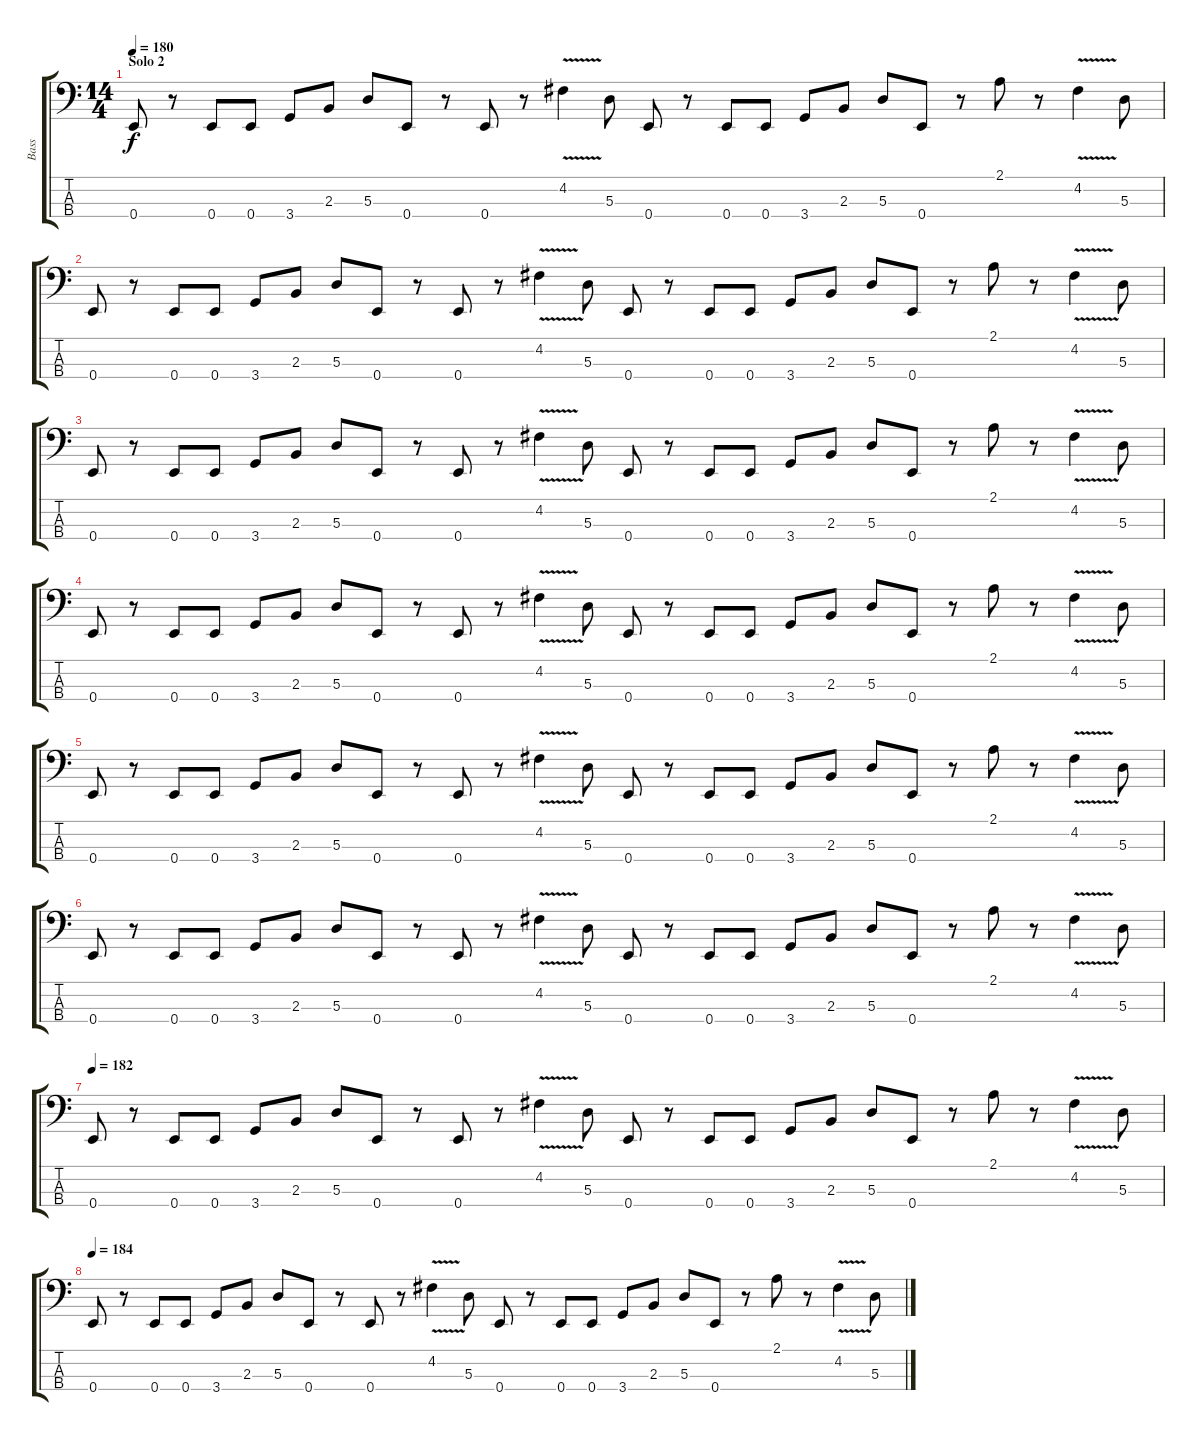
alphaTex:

\track ("Bass" "Bass") {instrument electricbassfinger}
\staff {score tabs}
\tuning (G2 D2 A1 E1) {hide}
\ts (14 4)
\section ("" "Solo 2")
\tempo 180
\clef f4
\ks c
0.4.8{dy f} r.8 0.4.8 0.4.8 3.4.8 2.3.8 5.3.8 0.4.8 r.8 0.4.8 r.8 4.2{v}.4 5.3.8 0.4.8 r.8 0.4.8 0.4.8 3.4.8 2.3.8 5.3.8 0.4.8 r.8 2.1.8 r.8 4.2{v}.4 5.3.8 |
0.4.8 r.8 0.4.8 0.4.8 3.4.8 2.3.8 5.3.8 0.4.8 r.8 0.4.8 r.8 4.2{v}.4 5.3.8 0.4.8 r.8 0.4.8 0.4.8 3.4.8 2.3.8 5.3.8 0.4.8 r.8 2.1.8 r.8 4.2{v}.4 5.3.8 |
0.4.8 r.8 0.4.8 0.4.8 3.4.8 2.3.8 5.3.8 0.4.8 r.8 0.4.8 r.8 4.2{v}.4 5.3.8 0.4.8 r.8 0.4.8 0.4.8 3.4.8 2.3.8 5.3.8 0.4.8 r.8 2.1.8 r.8 4.2{v}.4 5.3.8 |
0.4.8 r.8 0.4.8 0.4.8 3.4.8 2.3.8 5.3.8 0.4.8 r.8 0.4.8 r.8 4.2{v}.4 5.3.8 0.4.8 r.8 0.4.8 0.4.8 3.4.8 2.3.8 5.3.8 0.4.8 r.8 2.1.8 r.8 4.2{v}.4 5.3.8 |
0.4.8 r.8 0.4.8 0.4.8 3.4.8 2.3.8 5.3.8 0.4.8 r.8 0.4.8 r.8 4.2{v}.4 5.3.8 0.4.8 r.8 0.4.8 0.4.8 3.4.8 2.3.8 5.3.8 0.4.8 r.8 2.1.8 r.8 4.2{v}.4 5.3.8 |
0.4.8 r.8 0.4.8 0.4.8 3.4.8 2.3.8 5.3.8 0.4.8 r.8 0.4.8 r.8 4.2{v}.4 5.3.8 0.4.8 r.8 0.4.8 0.4.8 3.4.8 2.3.8 5.3.8 0.4.8 r.8 2.1.8 r.8 4.2{v}.4 5.3.8 |
\tempo 182
0.4.8 r.8 0.4.8 0.4.8 3.4.8 2.3.8 5.3.8 0.4.8 r.8 0.4.8 r.8 4.2{v}.4 5.3.8 0.4.8 r.8 0.4.8 0.4.8 3.4.8 2.3.8 5.3.8 0.4.8 r.8 2.1.8 r.8 4.2{v}.4 5.3.8 |
\tempo 184
0.4.8 r.8 0.4.8 0.4.8 3.4.8 2.3.8 5.3.8 0.4.8 r.8 0.4.8 r.8 4.2{v}.4 5.3.8 0.4.8 r.8 0.4.8 0.4.8 3.4.8 2.3.8 5.3.8 0.4.8 r.8 2.1.8 r.8 4.2{v}.4 5.3.8
